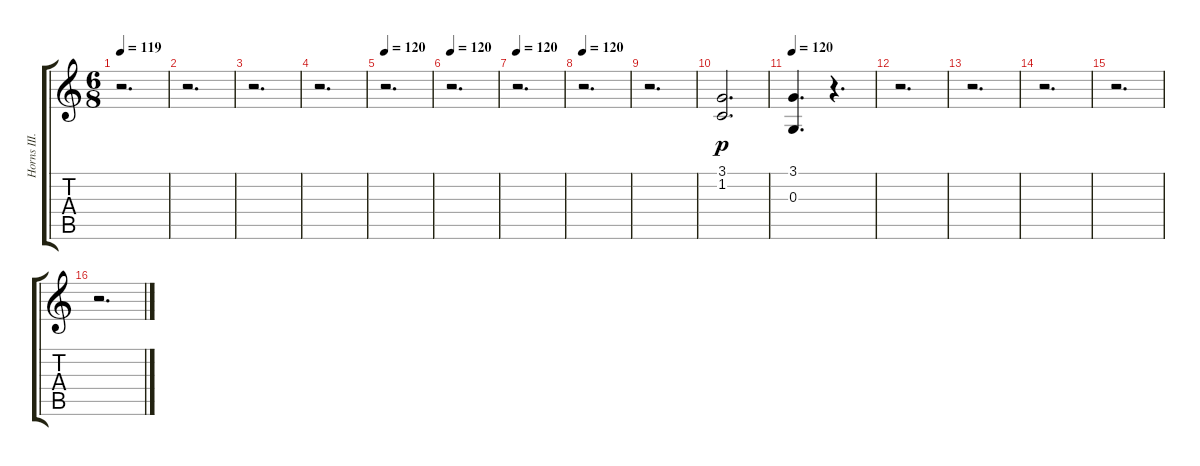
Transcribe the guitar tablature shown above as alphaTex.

\track ("Horns III., IV. C" "Horns III.") {instrument frenchhorn}
\staff {score tabs}
\tuning (E4 B3 G3 D3 A2 E2) {hide}
\ts (6 8)
\tempo 119
\clef g2
\ks c
r.2{d dy p} |
r.2{d} |
r.2{d} |
r.2{d} |
\tempo 120
r.2{d} |
\tempo 120
r.2{d} |
\tempo 120
r.2{d} |
\tempo 120
r.2{d} |
r.2{d} |
(3.1 1.2).2{d} |
\tempo 120
(3.1 0.3).4{d} r.4{d} |
r.2{d} |
r.2{d} |
r.2{d} |
r.2{d} |
r.2{d}
